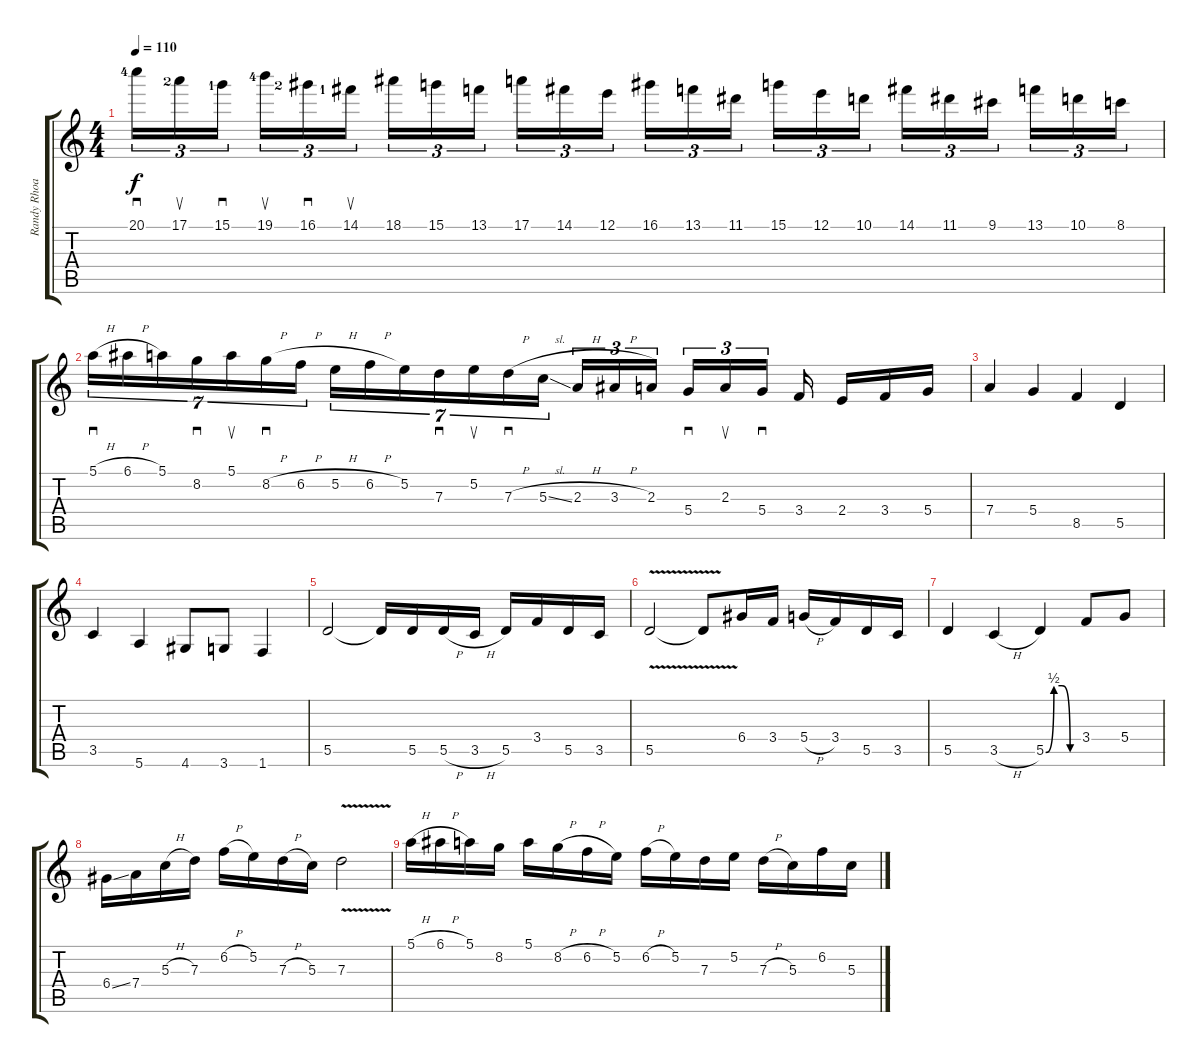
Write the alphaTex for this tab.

\track ("Randy Rhoads (Solo)" "Randy Rhoa") {instrument distortionguitar}
\staff {score tabs}
\tuning (E4 B3 G3 D3 A2 E2) {hide}
\ts (4 4)
\tempo 110
\clef g2
\ks c
20.1{lf 5}.16{sd tu (3 2) dy f} 17.1{lf 3}.16{su tu (3 2)} 15.1{lf 2}.16{sd tu (3 2) beam splitsecondary} 19.1{lf 5}.16{su tu (3 2)} 16.1{lf 3}.16{sd tu (3 2)} 14.1{lf 2}.16{su tu (3 2)} 18.1.16{tu (3 2)} 15.1.16{tu (3 2)} 13.1.16{tu (3 2) beam splitsecondary} 17.1.16{tu (3 2)} 14.1.16{tu (3 2)} 12.1.16{tu (3 2)} 16.1.16{tu (3 2)} 13.1.16{tu (3 2)} 11.1.16{tu (3 2) beam splitsecondary} 15.1.16{tu (3 2)} 12.1.16{tu (3 2)} 10.1.16{tu (3 2)} 14.1.16{tu (3 2)} 11.1.16{tu (3 2)} 9.1.16{tu (3 2) beam splitsecondary} 13.1.16{tu (3 2)} 10.1.16{tu (3 2)} 8.1.16{tu (3 2)} |
5.1{h}.16{sd tu (7 4)} 6.1{h}.16{tu (7 4)} 5.1.16{tu (7 4)} 8.2.16{sd tu (7 4)} 5.1.16{su tu (7 4)} 8.2{h}.16{sd tu (7 4)} 6.2{h}.16{tu (7 4)} 5.2{h}.16{tu (7 4)} 6.2{h}.16{tu (7 4)} 5.2.16{tu (7 4)} 7.3.16{sd tu (7 4)} 5.2.16{su tu (7 4)} 7.3{h}.16{sd tu (7 4)} 5.3{sl}.16{tu (7 4)} 2.3{h}.16{tu (3 2)} 3.3{h}.16{tu (3 2)} 2.3.16{tu (3 2) beam splitsecondary} 5.4.16{sd tu (3 2)} 2.3.16{su tu (3 2)} 5.4.16{sd tu (3 2)} 3.4.16 2.4.16 3.4.16 5.4.16 |
7.4.4 5.4.4 8.5.4 5.5.4 |
3.5.4 5.6.4 4.6.8 3.6.8 1.6.4 |
5.5.2{volume 9} 5.5{t}.16 5.5.16 5.5{h}.16 3.5{h}.16 5.5.16 3.4.16 5.5.16 3.5.16 |
5.5{v}.2{volume 5} 5.5{t}.8 6.4.16 3.4.16 5.4{h}.16 3.4.16 5.5.16 3.5.16 |
5.5.4 3.5{h}.4 5.5{be (custom 0 0 15 2 30 2 45 0 60 0)}.4 3.4.8 5.4.8 |
6.4{ss}.16{volume 0} 7.4.16 5.3{h}.16 7.3.16 6.2{h}.16 5.2.16 7.3{h}.16 5.3.16 7.3{v}.2 |
5.1{h}.16 6.1{h}.16 5.1.16 8.2.16 5.1.16 8.2{h}.16 6.2{h}.16 5.2.16 6.2{h}.16 5.2.16 7.3.16 5.2.16 7.3{h}.16 5.3.16 6.2.16 5.3.16
